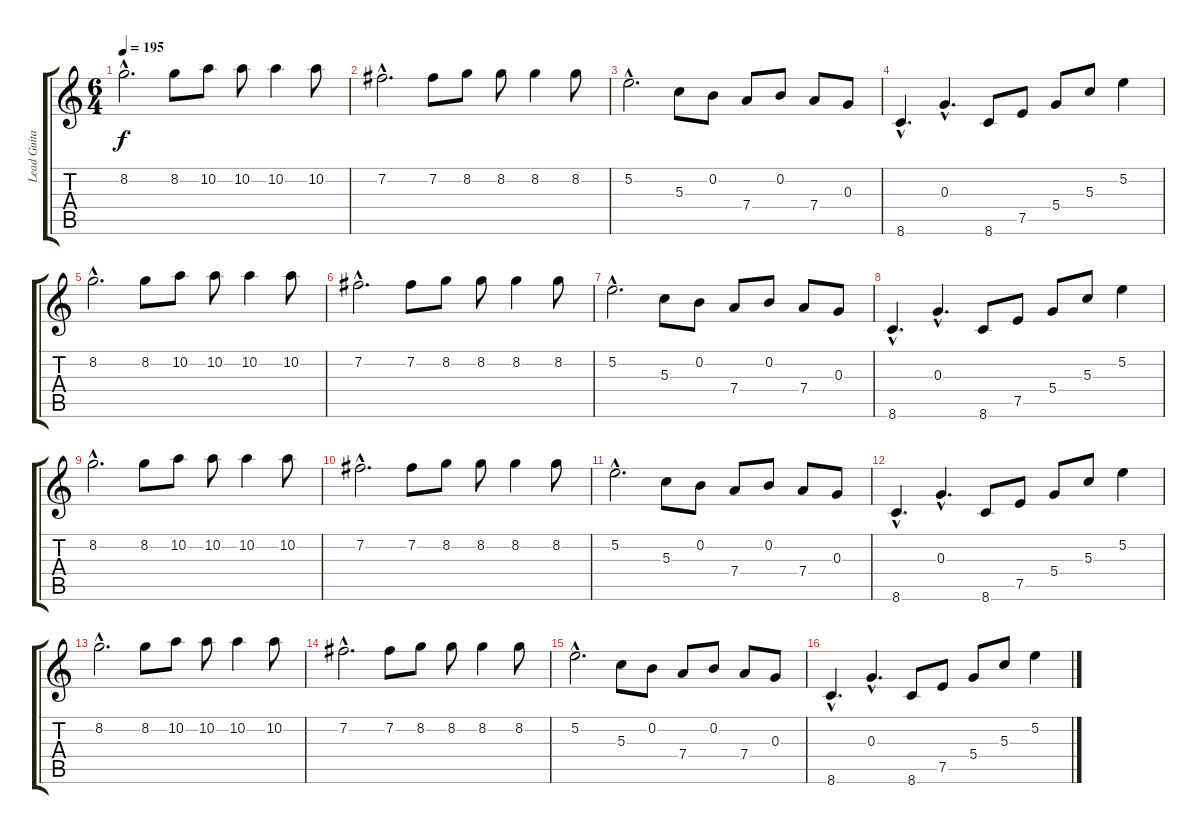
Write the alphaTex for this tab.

\track ("Lead Guitar I" "Lead Guita") {instrument distortionguitar}
\staff {score tabs}
\tuning (E4 B3 G3 D3 A2 E2) {hide}
\ts (6 4)
\tempo 195
\clef g2
\ks c
8.2{hac}.2{d dy f} 8.2.8 10.2.8 10.2.8 10.2.4 10.2.8 |
7.2{hac}.2{d} 7.2.8 8.2.8 8.2.8 8.2.4 8.2.8 |
5.2{hac}.2{d} 5.3.8 0.2.8 7.4.8 0.2.8 7.4.8 0.3.8 |
8.6{hac}.4{d} 0.3{hac}.4{d} 8.6.8 7.5.8 5.4.8 5.3.8 5.2.4 |
8.2{hac}.2{d} 8.2.8 10.2.8 10.2.8 10.2.4 10.2.8 |
7.2{hac}.2{d} 7.2.8 8.2.8 8.2.8 8.2.4 8.2.8 |
5.2{hac}.2{d} 5.3.8 0.2.8 7.4.8 0.2.8 7.4.8 0.3.8 |
8.6{hac}.4{d} 0.3{hac}.4{d} 8.6.8 7.5.8 5.4.8 5.3.8 5.2.4 |
8.2{hac}.2{d} 8.2.8 10.2.8 10.2.8 10.2.4 10.2.8 |
7.2{hac}.2{d} 7.2.8 8.2.8 8.2.8 8.2.4 8.2.8 |
5.2{hac}.2{d} 5.3.8 0.2.8 7.4.8 0.2.8 7.4.8 0.3.8 |
8.6{hac}.4{d} 0.3{hac}.4{d} 8.6.8 7.5.8 5.4.8 5.3.8 5.2.4 |
8.2{hac}.2{d} 8.2.8 10.2.8 10.2.8 10.2.4 10.2.8 |
7.2{hac}.2{d} 7.2.8 8.2.8 8.2.8 8.2.4 8.2.8 |
5.2{hac}.2{d} 5.3.8 0.2.8 7.4.8 0.2.8 7.4.8 0.3.8 |
8.6{hac}.4{d} 0.3{hac}.4{d} 8.6.8 7.5.8 5.4.8 5.3.8 5.2.4
